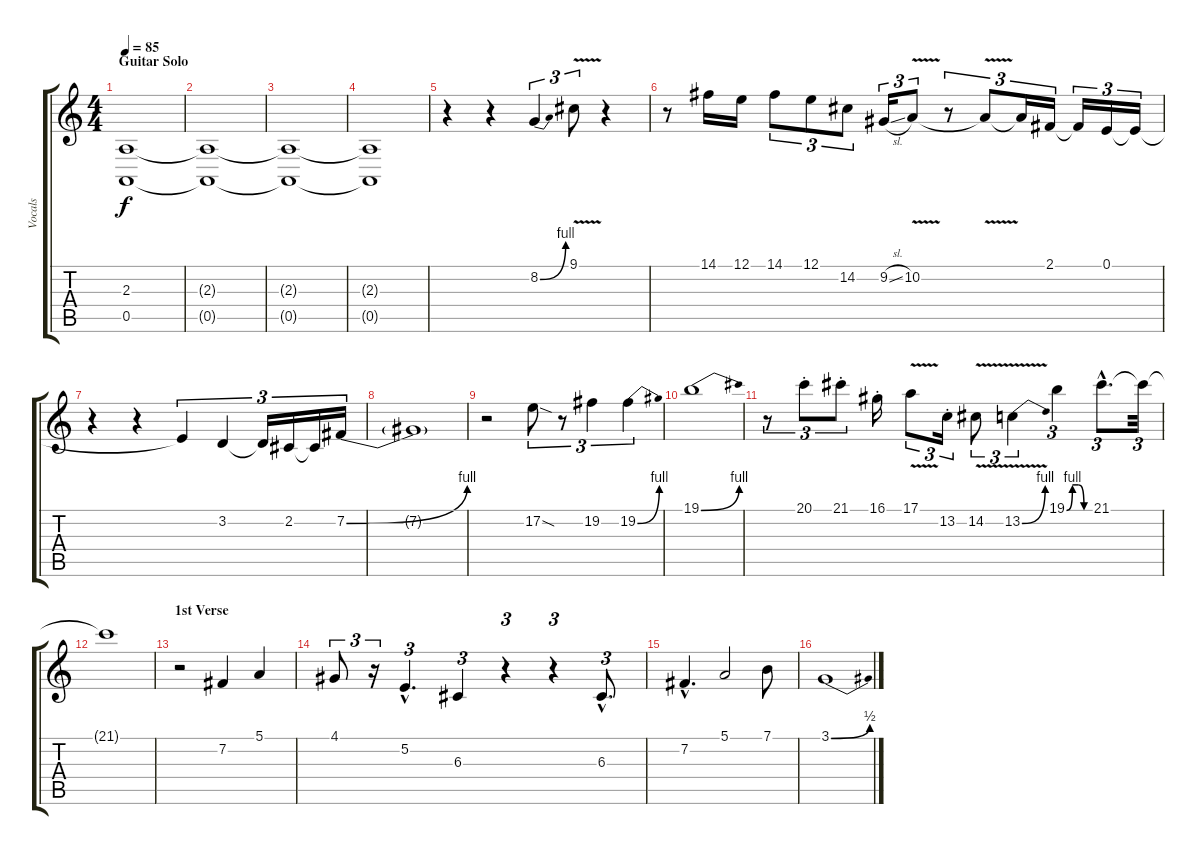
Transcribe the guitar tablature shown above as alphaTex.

\track ("Vocals" "Vocals") {instrument stringensemble1}
\staff {score tabs}
\tuning (E4 B3 G3 D3 A2 E2) {hide}
\ts (4 4)
\section ("" "Guitar Solo")
\tempo 85
\clef g2
\ks c
(2.3{t} 0.5{t}).1{dy f} |
(2.3{t} 0.5{t}).1 |
(2.3{t} 0.5{t}).1 |
(2.3{t} 0.5{t}).1 |
r.4{volume 7 instrument overdrivenguitar} r.4 8.2{be (bend 0 0 60 4)}.4{tu (3 2)} 9.1{v}.8{tu (3 2)} r.4 |
r.8 14.1.16 12.1.16 14.1.8{tu (3 2)} 12.1.8{tu (3 2)} 14.2.8{tu (3 2)} 9.2{sl}.16{tu (3 2)} 10.2{v}.8{tu (3 2)} r.8{tu (3 2)} 10.2{t}.8{tu (3 2)} 10.2{t}.16{tu (3 2)} 2.1.16{tu (3 2)} 2.1{t}.16{tu (3 2)} 0.1.16{tu (3 2)} 0.1{t}.16{tu (3 2)} |
r.4 r.4 0.1{t}.4{tu (3 2)} 3.2.4{tu (3 2)} 3.2{t}.16{tu (3 2)} 2.2.16{tu (3 2)} 2.2{t}.16{tu (3 2)} 7.2{be (bend 0 0 60 4)}.16{tu (3 2)} |
7.2{t}.1 |
r.2 17.2{sod}.8{tu (3 2)} r.8{tu (3 2)} 19.2.4{tu (3 2)} 19.2{be (bend 0 0 60 4)}.4{tu (3 2)} |
19.1{be (bend 0 0 60 4)}.1 |
r.8{tu (3 2)} 20.1{st}.8{tu (3 2)} 21.1{st}.8{tu (3 2)} 16.1{st}.16 17.1{v}.8{tu (3 2)} 13.2{st}.16{tu (3 2)} 14.2{v}.8{tu (3 2)} 13.2{be (bend 0 0 60 4) v}.4{tu (3 2)} 19.1{be (custom 0 0 15 4 30 4 45 0 60 0)}.4{tu (3 2)} 21.1{hac}.8{d tu (3 2)} 21.1{t}.32{tu (3 2)} |
21.1{t}.1 |
\section ("" "1st Verse")
r.2{volume 11 instrument stringensemble1} 7.2.4 5.1.4 |
4.1.8{tu (3 2)} r.16{tu (3 2)} 5.2{hac}.4{d tu (3 2)} 6.3.4{tu (3 2)} r.4{tu (3 2)} r.4{tu (3 2)} 6.3{hac}.8{d tu (3 2)} |
7.2{hac}.4{d} 5.1.2 7.1.8 |
3.1{be (bend 0 0 60 2)}.1
